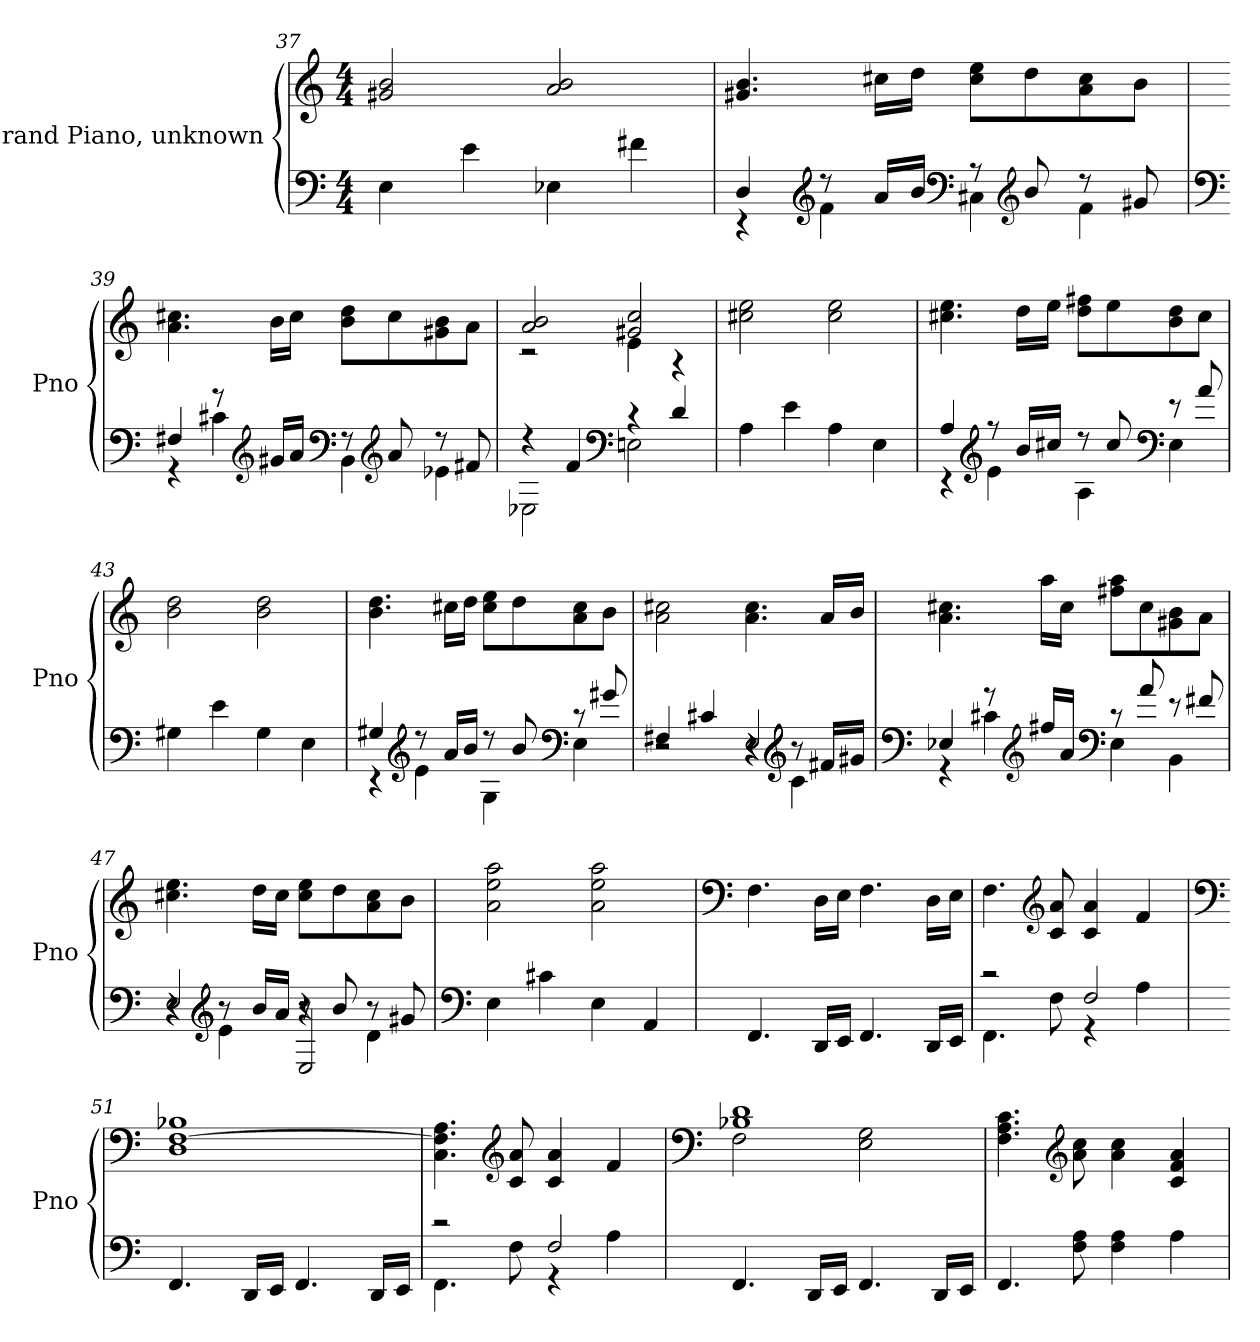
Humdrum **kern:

**kern	**kern
*part1	*part1
*staff2	*staff1
*I"Grand Piano, unknown	*
*I'Pno	*
*clefF4	*clefG2
*k[]	*k[]
*M4/4	*M4/4
=37	=37
4E\	2g#X/ 2b/
4e\	.
4E-X\	2a/ 2b/
4f#X\	.
!!LO:LB:g=z
=38	=38
*^	*
4D/	4r	4.g#X/ 4.b/
*clefG2	*	*
8r	4f\	.
16a/LL	.	16cc#X\LL
16b/JJ	.	16dd\JJ
*clefF4	*	*
8r	4C#X\	8cc#\ 8ee\L
*clefG2	*	*
8b/	.	8dd\
8r	4f\	8a\ 8cc#\
8g#X/	.	8b\J
=39	=39	=39
*clefF4	*	*
4F#X/	4r	4.a\ 4.cc#X\
8r	4c#X\	.
*clefG2	*	*
16g#X/LL	.	16b\LL
16a/JJ	.	16cc#\JJ
*clefF4	*	*
8r	4BB\	8b\ 8dd\L
*clefG2	*	*
8a/	.	8cc#\
8r	4e-X\	8g#X\ 8b\
8f#X/	.	8a\J
=40	=40	=40
*	*	*^
4r	2E-X\	2a/ 2b/	2r
4f/	.	.	.
*clefF4	*	*	*
4r	2En\	2g#X/ 2cc/	4e\
4d/	.	.	4r
*v	*v	*	*
*	*v	*v
!!LO:LB:g=z
=41	=41
4A\	2cc#X\ 2ee\
4e\	.
4A\	2cc#\ 2ee\
4E\	.
=42	=42
*^	*
4A/	4r	4.cc#X\ 4.ee\
*clefG2	*	*
8r	4e\	.
16b/LL	.	16dd\LL
16cc#X/JJ	.	16ee\JJ
8r	4A\	8dd\ 8ff#X\L
8cc#/	.	8ee\
*clefF4	*	*
8r	4E\	8b\ 8dd\
8a/	.	8cc#\J
*v	*v	*
=43	=43
4G#X\	2b\ 2dd\
4e\	.
4G#\	2b\ 2dd\
4E\	.
=44	=44
*^	*
4G#X/	4r	4.b\ 4.dd\
*clefG2	*	*
8r	4e\	.
16a/LL	.	16cc#X\LL
16b/JJ	.	16dd\JJ
8r	4G#\	8cc#\ 8ee\L
8b/	.	8dd\
*clefF4	*	*
8r	4E\	8a\ 8cc#\
8g#X/	.	8b\J
!!LO:PB:g=z
=45	=45	=45
*	*^	*
4F#X/	2r	2r	2a\ 2cc#X\
4c#X/	.	.	.
4r	4r	2E/	4.a\ 4.cc#\
*clefG2	*	*	*
8r	4c#\	.	.
16f#X/LL	.	.	16a/LL
16g#X/JJ	.	.	16b/JJ
*v	*v	*v	*
=46	=46
*clefF4	*
*^	*
4E-X/	4r	4.a\ 4.cc#X\
8r	4c#X\	.
*clefG2	*	*
16ff#X/LL	.	16aa\LL
16a/JJ	.	16cc#\JJ
*clefF4	*	*
8r	4E-\	8ff#X\ 8aa\L
8a/	.	8cc#\
8r	4BB\	8g#X\ 8b\
8f#X/	.	8a\J
=47	=47	=47
*	*^	*
4r	4r	2E/	4.cc#X\ 4.ee\
*clefG2	*	*	*
8r	4e\	.	.
16b/LL	.	.	16dd\LL
16a/JJ	.	.	16cc#\JJ
8r	4r	2E/	8cc#\ 8ee\L
8b/	.	.	8dd\
8r	4d\	.	8a\ 8cc#\
8g#X/	.	.	8b\J
*v	*v	*v	*
!!LO:LB:g=z
=48	=48
*clefF4	*
4E\	2a\ 2ee\ 2aa\
4c#X\	.
4E\	2a\ 2ee\ 2aa\
4AA/	.
=49	=49
*	*clefF4
4.FF/	4.F\
16DD/LL	16D\LL
16EE/JJ	16E\JJ
4.FF/	4.F\
16DD/LL	16D\LL
16EE/JJ	16E\JJ
=50	=50
*^	*
2r	4.FF\	4.F\
*	*	*clefG2
.	8F\	8c/ 8a/
2F/	4r	4c/ 4a/
.	4A\	4f/
*v	*v	*
=51	=51
*	*clefF4
*	*^
4.FF/	[1F	1D 1B-X
16DD/LL	.	.
16EE/JJ	.	.
4.FF/	.	.
16DD/LL	.	.
16EE/JJ	.	.
*	*v	*v
=52	=52
*^	*
2r	4.FF\	4.C\ 4.F\] 4.A\
*	*	*clefG2
.	8F\	8c/ 8a/
2F/	4r	4c/ 4a/
.	4A\	4f/
*v	*v	*
!!LO:LB:g=z
=53	=53
*	*clefF4
*	*^
4.FF/	1B-X 1d	2F\
16DD/LL	.	.
16EE/JJ	.	.
4.FF/	.	2E\ 2G\
16DD/LL	.	.
16EE/JJ	.	.
*	*v	*v
=54	=54
4.FF/	4.F\ 4.A\ 4.c\
*	*clefG2
8F\ 8A\	8a\ 8cc\
4F\ 4A\	4a\ 4cc\
4A\	4c/ 4f/ 4a/
=	=
*-	*-
